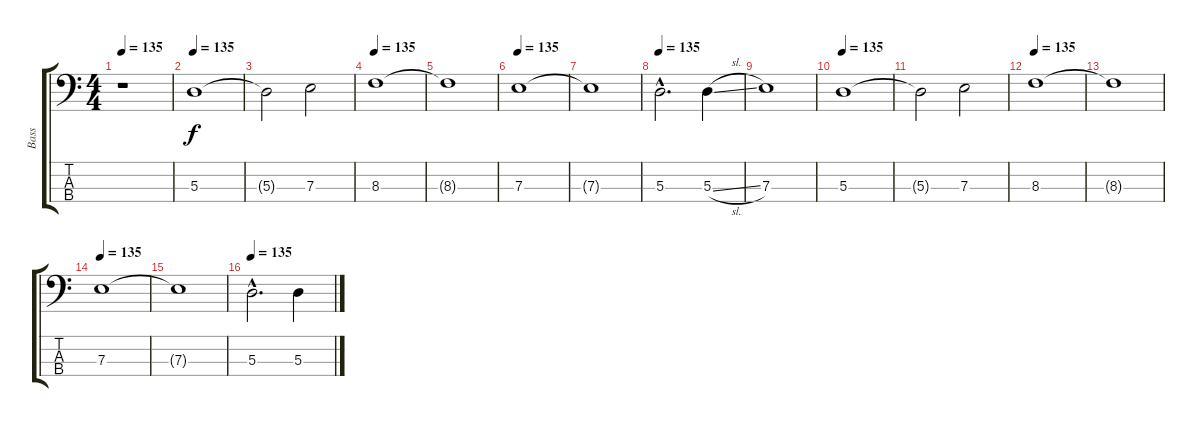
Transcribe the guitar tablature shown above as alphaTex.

\track ("Bass" "Bass") {instrument acousticbass}
\staff {score tabs}
\tuning (G2 D2 A1 E1) {hide}
\ts (4 4)
\tempo 135
\clef f4
\ks c
r.1{dy f} |
\tempo 135
5.3.1 |
5.3{t}.2 7.3.2 |
\tempo 135
8.3.1 |
8.3{t}.1 |
\tempo 135
7.3.1 |
7.3{t}.1 |
\tempo 135
5.3{hac}.2{d} 5.3{sl}.4 |
7.3.1 |
\tempo 135
5.3.1 |
5.3{t}.2 7.3.2 |
\tempo 135
8.3.1 |
8.3{t}.1 |
\tempo 135
7.3.1 |
7.3{t}.1 |
\tempo 135
5.3{hac}.2{d} 5.3{sl}.4
